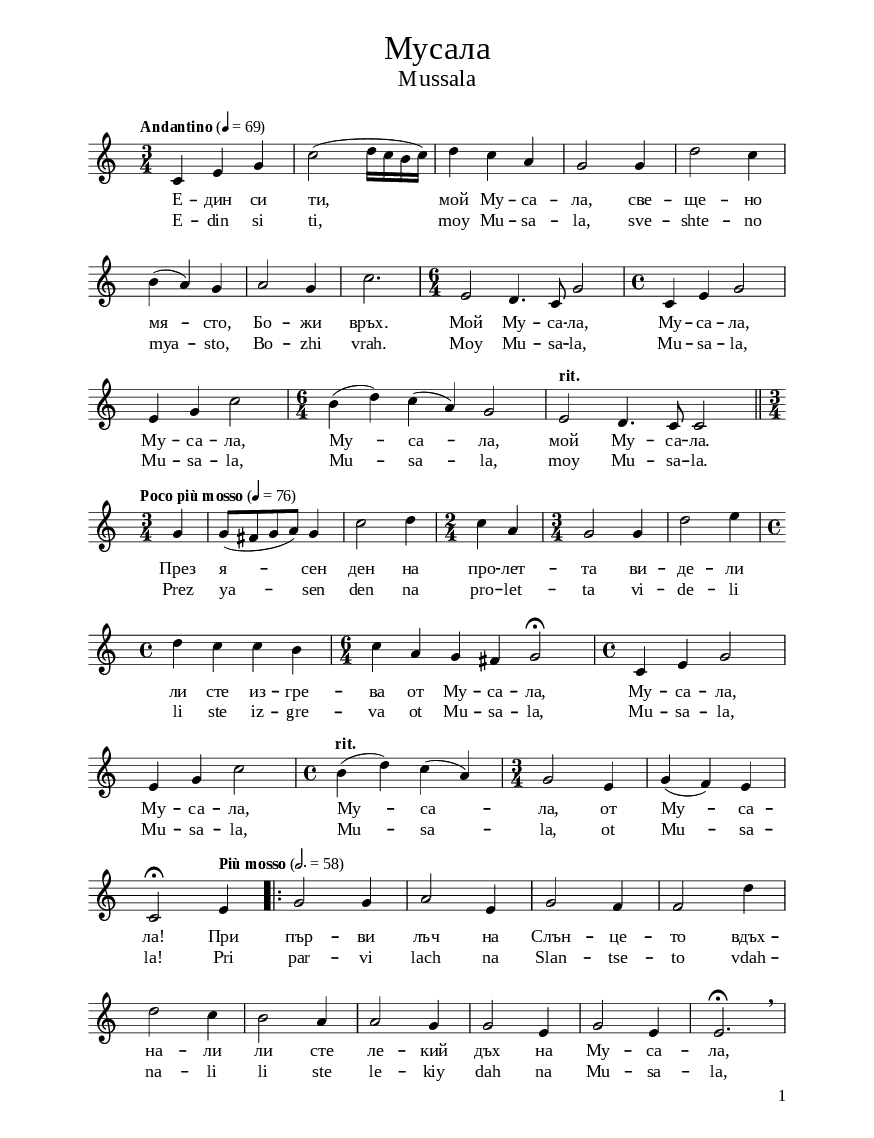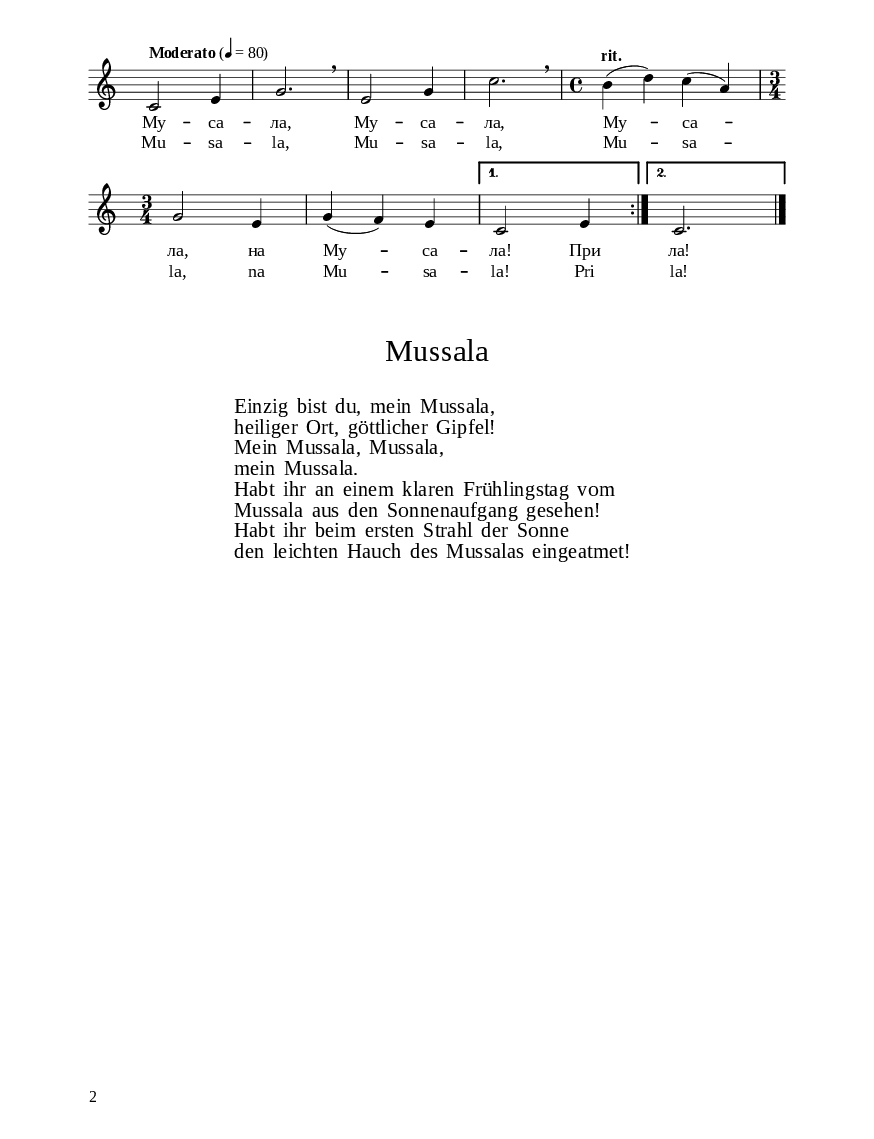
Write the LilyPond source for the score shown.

\version "2.22.0"

\paper {
  #(set-paper-size "a5")
}

\bookpart {
\paper {
  print-all-headers = ##t
  print-page-number = ##t
  print-first-page-number = ##t

  % put page numbers on the bottom
  oddHeaderMarkup = \markup ""
  evenHeaderMarkup = \markup ""
  oddFooterMarkup = \markup
    \fill-line {
      ""
      \on-the-fly #print-page-number-check-first \fromproperty #'page:page-number-string
    }
  evenFooterMarkup = \markup
    \fill-line {
      \on-the-fly #print-page-number-check-first \fromproperty #'page:page-number-string
      ""
    }

  left-margin = 1.5\cm
  right-margin = 1.5\cm
  top-margin = 1.6\cm
  bottom-margin = 1.2\cm
  ragged-bottom = ##t % do not spread the staves to fill the whole vertical space

  % change lyrics and titles font (affects notes also)
  fonts =
    #(make-pango-font-tree
     "Times New Roman"
     "DejaVu Sans"
     "DejaVu Sans Mono"
     (/ (* staff-height pt) 3.6))

  % change distance between staves
  system-system-spacing =
    #'((basic-distance . 12)
       (minimum-distance . 6)
       (padding . 1)
       (stretchability . 12))
}

\header {
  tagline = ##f
}

\score{
  \layout { 
    indent = 0.0\cm % remove first line indentation
    %ragged-last = ##t % do not spread last line to fill the whole space
    \context {
      \Score
      \omit BarNumber %remove bar numbers
    } % context

    \context { % change staff size
      \Staff
      fontSize = #+0 % affects notes size only
      \override StaffSymbol #'staff-space = #(magstep -3)
      \override StaffSymbol #'thickness = #0.5
      \override BarLine #'hair-thickness = #1
      %\override StaffSymbol #'ledger-line-thickness = #'(0 . 0)
    }

    \context { % adjust space between staff and lyrics and between the two lyric lines
      \Lyrics
      \override VerticalAxisGroup.nonstaff-relatedstaff-spacing = #'(
        (basic-distance . 4.5)
        (padding . 0.5)
      )
      \override VerticalAxisGroup.nonstaff-nonstaff-spacing = #'((minimum-distance . 2))
    }
  } % layout

  \new Voice \absolute {
      \clef treble
    \key c \major
    \time 3/4 
    %\tempo "Moderato" 8 = 160
    \tempo \markup { % make tempo note smaller
      \concat { "Andantino " \normal-text { "(" }
          \teeny \general-align #Y #DOWN \note {4} #0.8
          \normal-text { " = 69)" }
      }
    }
    
    
	c'4 e'4 g'4 | c''2 ( d''16 c'' b' c'' ) |  d''4 c''4 a'4 | g'2 g'4 | d''2 c''4 \break |

b'4 ( a'4 ) g'4 | a'2 g'4 | c''2.| \time 6/4 e'2 d'4. c'8 g'2 | \time 4/4 c'4 e'4  g'2  | \break

e'4 g'4 c''2 |\time 6/4 b'4 ( d''4 ) c''4 ( a'4 ) g'2 \tempo "rit." | e'2 d'4. c'8 c'2 | \bar "||" \break 

\time 3/4 \partial 4  

\tempo \markup { % make tempo note smaller
      \concat { "Poco più mosso " \normal-text { "(" }
          \teeny \general-align #Y #DOWN \note {4} #0.8
          \normal-text { " = 76)" }
      }
}

g'4 | g'8 ( fis'8 g'8 a'8 ) g'4 | c''2 d''4 | \time 2/4 c''4 a'4 |\time 3/4 g'2 g'4 | d''2 e''4 |  \break 

\time 4/4 d''4 c'' c'' b' | \time 6/4 c''4 a' g' fis' g'2 \fermata | \time 4/4 c'4 e'4 g'2 | \break

e'4 g'4 c''2  | \time 4/4 \tempo "        rit." b'4 ( d''4 ) c''4 ( a'4 ) | \time 3/4 g'2 e'4 | g'4 ( f'4 ) e'4 | \break

c'2\fermata  

\tempo \markup { % make tempo note smaller
      \concat { "Più mosso " \normal-text { "(" }
          \teeny \general-align #Y #DOWN \note {2.} #0.8
          \normal-text { " = 58)" }
      }
}

e'4 | \repeat volta 2 { g'2 g'4 | a'2 e'4 | g'2 f'4 f'2 d''4 |\break

d''2 c''4 | b'2 a'4 | a'2 g'4 | g'2 e'4 | g'2 e'4 | e'2.\fermata \breathe \break

\tempo \markup { % make tempo note smaller
      \concat { "Moderato " \normal-text { "(" }
          \teeny \general-align #Y #DOWN \note {4} #0.8
          \normal-text { " = 80)" }
      }
}
 
 
 
 c'2 e'4 | g'2. \breathe | e'2 g'4 | c''2. \breathe | \time 4/4 \tempo "        rit." b'4 ( d''4 ) c''4 ( a'4 ) \break

\time 3/4 g'2 e'4 | g'4 ( f'4 ) e'4 } \alternative { { c'2 e'4 } {c'2. } } \bar "|."

}


  
  \addlyrics {
                    Е -- дин си ти, мой Му -- са -- ла, све -- ще -- но

                    мя -- сто, Бо -- жи връх.  Мой Му -- са -- ла, Му -- са -- ла,
                    
                    Му -- са -- ла, Му -- са -- ла, мой Му -- са -- ла. 
                    
                    През я -- сен ден на про -- лет -- та ви -- де -- ли
                    
                    ли сте из -- гре -- ва от Му -- са -- ла,    Му -- са -- ла, 
                    
                    Му -- са -- ла,  Му -- са -- ла,  от Му -- са -- ла! При пър -- ви
                    
                    лъч на Слън -- це -- то вдъх -- на -- ли ли сте ле -- кий дъх на Му -- са -- ла,
                    
                    Му -- са -- ла, Му -- са -- ла, Му -- са -- ла, на Му -- са -- ла! При ла!
  }
  \addlyrics {
                    E -- din si ti, moy Mu -- sa -- la, sve -- shte -- no

                    mya -- sto, Bo -- zhi vrah.  Moy Mu -- sa -- la, Mu -- sa -- la,
                    
                    Mu -- sa -- la, Mu -- sa -- la, moy Mu -- sa -- la. 
                    
                    Prez ya -- sen den na pro -- let -- ta vi -- de -- li
                    
                    li ste iz -- gre -- va ot Mu -- sa -- la,    Mu -- sa -- la, 
                    
                    Mu -- sa -- la,  Mu -- sa -- la,  ot Mu -- sa -- la! Pri par -- vi
                    
                    lach na Slan -- tse -- to vdah -- na -- li li ste le -- kiy dah na Mu -- sa -- la,
                    
                    Mu -- sa -- la, Mu -- sa -- la, Mu -- sa -- la, na Mu -- sa -- la! Pri la!
  }
  
  \header {
    title = \markup \column \normal-text \fontsize #2.5 {
              \center-align
              \line { Мусала}
              \vspace #-0.6
              \center-align
              \line \fontsize #-3 { Mussala}
              \vspace #-0.8
              \center-align
              \line \fontsize #-3 { " " }
            }
  }
  
  \midi{}

} % score

\markup {
  \line {" "}
  \line {" "}
  \line {" "}
  \line {" "}
  \line {" "}
}

% include foreign translation(s) of the song
\version "2.22.0"

%\markup {  \vspace #1.9 }

\markup \fill-line { \fontsize #6 "Mussala" }
\markup \null
\markup \null
\markup \fontsize #+2.5 {
  \hspace #14
  \override #'(baseline-skip . 2)
  \column {
     \line { " " } 

\line { Einzig bist du, mein Mussala,}

\line { heiliger Ort, göttlicher Gipfel!}

\line { Mein Mussala, Mussala,}

\line { mein Mussala.}

\line { Habt ihr an einem klaren Frühlingstag vom }

\line { Mussala aus den Sonnenaufgang gesehen!}

\line { Habt ihr beim ersten Strahl der Sonne }

\line { den leichten Hauch des Mussalas eingeatmet!}

    }
}


} % bookpart
